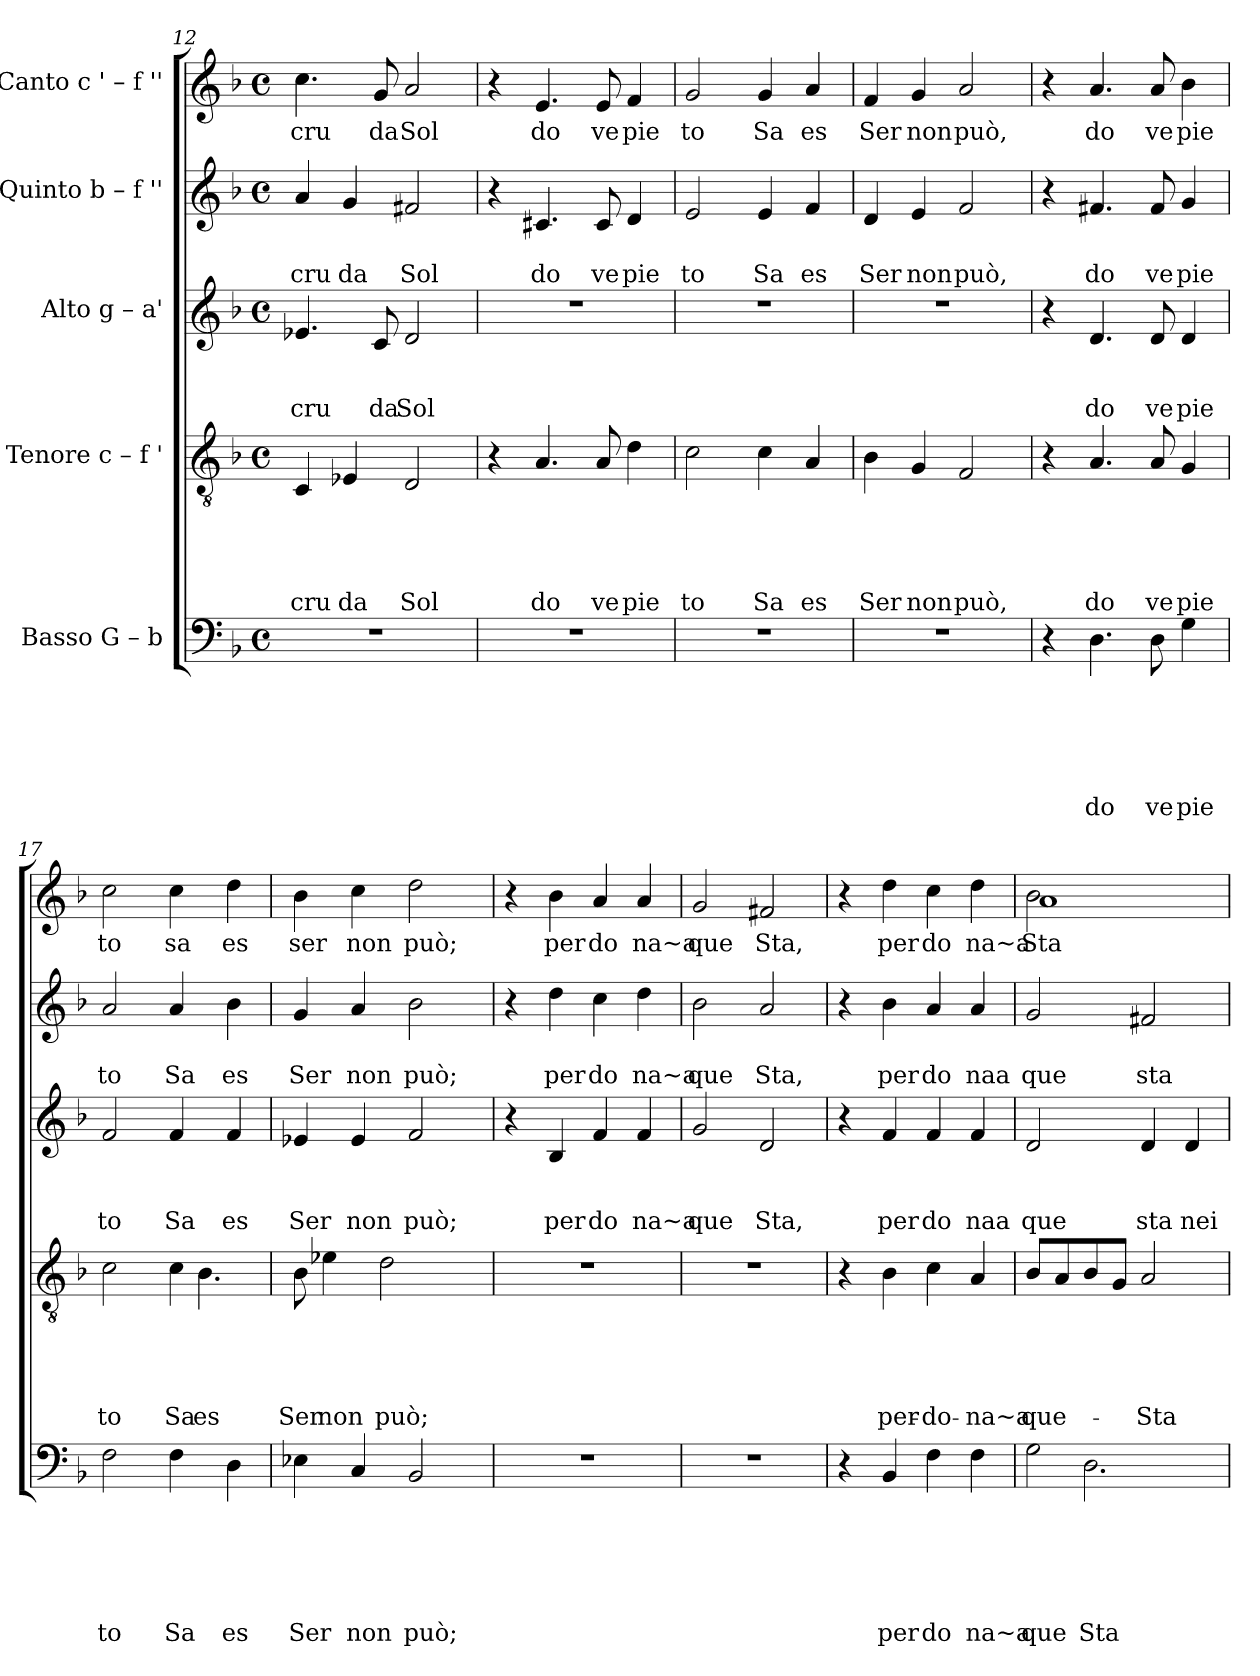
**kern	**text	**text	**text	**text	**text	**text	**kern	**text	**text	**text	**text	**text	**kern	**text	**text	**text	**kern	**text	**text	**kern	**text
*part5	*part5	*part5	*part5	*part5	*part5	*part5	*part4	*part4	*part4	*part4	*part4	*part4	*part3	*part3	*part3	*part3	*part2	*part2	*part2	*part1	*part1
*staff5	*staff5	*staff5	*staff5	*staff5	*staff5	*staff5	*staff4	*staff4	*staff4	*staff4	*staff4	*staff4	*staff3	*staff3	*staff3	*staff3	*staff2	*staff2	*staff2	*staff1	*staff1
*I"Basso G – b	*	*	*	*	*	*	*I"Tenore c – f '	*	*	*	*	*	*I"Alto g – a'	*	*	*	*I"Quinto b – f ''	*	*	*I"Canto c ' – f ''	*
!!LO:PB:g=z
*clefF4	*	*	*	*	*	*	*clefGv2	*	*	*	*	*	*clefG2	*	*	*	*clefG2	*	*	*clefG2	*
*k[b-]	*	*	*	*	*	*	*k[b-]	*	*	*	*	*	*k[b-]	*	*	*	*k[b-]	*	*	*k[b-]	*
*F:	*	*	*	*	*	*	*F:	*	*	*	*	*	*F:	*	*	*	*F:	*	*	*F:	*
*M4/4	*	*	*	*	*	*	*M4/4	*	*	*	*	*	*M4/4	*	*	*	*M4/4	*	*	*M4/4	*
*met(c)	*	*	*	*	*	*	*met(c)	*	*	*	*	*	*met(c)	*	*	*	*met(c)	*	*	*met(c)	*
=12	=12	=12	=12	=12	=12	=12	=12	=12	=12	=12	=12	=12	=12	=12	=12	=12	=12	=12	=12	=12	=12
!	!	!	!	!	!	!	!	!	!	!	!	!LO:LY:b	!	!	!	!LO:LY:b	!	!	!LO:LY:b	!	!LO:LY:b
1r	.	.	.	.	.	.	4C/	.	.	.	.	cru	4.e-X/	.	.	cru	4a/	.	cru	4.cc\	cru
!	!	!	!	!	!	!	!	!	!	!	!	!LO:LY:b	!	!	!	!	!	!	!LO:LY:b	!	!
.	.	.	.	.	.	.	4E-X/	.	.	.	.	da	.	.	.	.	4g/	.	da	.	.
!	!	!	!	!	!	!	!	!	!	!	!	!	!	!	!	!LO:LY:b	!	!	!	!	!LO:LY:b
.	.	.	.	.	.	.	.	.	.	.	.	.	8c/	.	.	da	.	.	.	8g/	da
!	!	!	!	!	!	!	!	!	!	!	!	!LO:LY:b	!	!	!	!LO:LY:b	!	!	!LO:LY:b	!	!LO:LY:b
.	.	.	.	.	.	.	2D/	.	.	.	.	Sol	2d/	.	.	Sol	2f#X/	.	Sol	2a/	Sol
=13	=13	=13	=13	=13	=13	=13	=13	=13	=13	=13	=13	=13	=13	=13	=13	=13	=13	=13	=13	=13	=13
1r	.	.	.	.	.	.	4r	.	.	.	.	.	1r	.	.	.	4r	.	.	4r	.
!	!	!	!	!	!	!	!	!	!	!	!	!LO:LY:b	!	!	!	!	!	!	!LO:LY:b	!	!LO:LY:b
.	.	.	.	.	.	.	4.A/	.	.	.	.	do	.	.	.	.	4.c#X/	.	do	4.e/	do
!	!	!	!	!	!	!	!	!	!	!	!	!LO:LY:b	!	!	!	!	!	!	!LO:LY:b	!	!LO:LY:b
.	.	.	.	.	.	.	8A/	.	.	.	.	ve	.	.	.	.	8c#/	.	ve	8e/	ve
!	!	!	!	!	!	!	!	!	!	!	!	!LO:LY:b	!	!	!	!	!	!	!LO:LY:b	!	!LO:LY:b
.	.	.	.	.	.	.	4d\	.	.	.	.	pie	.	.	.	.	4d/	.	pie	4f/	pie
=14	=14	=14	=14	=14	=14	=14	=14	=14	=14	=14	=14	=14	=14	=14	=14	=14	=14	=14	=14	=14	=14
!	!	!	!	!	!	!	!	!	!	!	!	!LO:LY:b	!	!	!	!	!	!	!LO:LY:b	!	!LO:LY:b
1r	.	.	.	.	.	.	2c\	.	.	.	.	to	1r	.	.	.	2e/	.	to	2g/	to
!	!	!	!	!	!	!	!	!	!	!	!	!LO:LY:b	!	!	!	!	!	!	!LO:LY:b	!	!LO:LY:b
.	.	.	.	.	.	.	4c\	.	.	.	.	Sa	.	.	.	.	4e/	.	Sa	4g/	Sa
!	!	!	!	!	!	!	!	!	!	!	!	!LO:LY:b	!	!	!	!	!	!	!LO:LY:b	!	!LO:LY:b
.	.	.	.	.	.	.	4A/	.	.	.	.	es	.	.	.	.	4f/	.	es	4a/	es
=15	=15	=15	=15	=15	=15	=15	=15	=15	=15	=15	=15	=15	=15	=15	=15	=15	=15	=15	=15	=15	=15
!	!	!	!	!	!	!	!	!	!	!	!	!LO:LY:b	!	!	!	!	!	!	!LO:LY:b	!	!LO:LY:b
1r	.	.	.	.	.	.	4B-\	.	.	.	.	Ser	1r	.	.	.	4d/	.	Ser	4f/	Ser
!	!	!	!	!	!	!	!	!	!	!	!	!LO:LY:b	!	!	!	!	!	!	!LO:LY:b	!	!LO:LY:b
.	.	.	.	.	.	.	4G/	.	.	.	.	non	.	.	.	.	4e/	.	non	4g/	non
!	!	!	!	!	!	!	!	!	!	!	!	!LO:LY:b	!	!	!	!	!	!	!LO:LY:b	!	!LO:LY:b
.	.	.	.	.	.	.	2F/	.	.	.	.	può,	.	.	.	.	2f/	.	può,	2a/	può,
=16	=16	=16	=16	=16	=16	=16	=16	=16	=16	=16	=16	=16	=16	=16	=16	=16	=16	=16	=16	=16	=16
4r	.	.	.	.	.	.	4r	.	.	.	.	.	4r	.	.	.	4r	.	.	4r	.
!	!	!	!	!	!	!LO:LY:b	!	!	!	!	!	!LO:LY:b	!	!	!	!LO:LY:b	!	!	!LO:LY:b	!	!LO:LY:b
4.D\	.	.	.	.	.	do	4.A/	.	.	.	.	do	4.d/	.	.	do	4.f#X/	.	do	4.a/	do
!	!	!	!	!	!	!LO:LY:b	!	!	!	!	!	!LO:LY:b	!	!	!	!LO:LY:b	!	!	!LO:LY:b	!	!LO:LY:b
8D\	.	.	.	.	.	ve	8A/	.	.	.	.	ve	8d/	.	.	ve	8f#/	.	ve	8a/	ve
!	!	!	!	!	!	!LO:LY:b	!	!	!	!	!	!LO:LY:b	!	!	!	!LO:LY:b	!	!	!LO:LY:b	!	!LO:LY:b
4G\	.	.	.	.	.	pie	4G/	.	.	.	.	pie	4d/	.	.	pie	4g/	.	pie	4b-\	pie
=17	=17	=17	=17	=17	=17	=17	=17	=17	=17	=17	=17	=17	=17	=17	=17	=17	=17	=17	=17	=17	=17
!	!	!	!	!	!	!LO:LY:b	!	!	!	!	!	!LO:LY:b	!	!	!	!LO:LY:b	!	!	!LO:LY:b	!	!LO:LY:b
*	*	*	*	*	*	*	*^	*	*	*	*	*	*	*	*	*	*	*	*	*	*
2F\	.	.	.	.	.	to	2c\	2ryy	.	.	.	.	to	2f/	.	.	to	2a/	.	to	2cc\	to
!	!	!	!	!	!	!LO:LY:b	!	!	!	!	!	!	!LO:LY:b	!	!	!	!LO:LY:b	!	!	!LO:LY:b	!	!LO:LY:b
4F\	.	.	.	.	.	Sa	4c\	8ryy	.	.	.	.	Sa	4f/	.	.	Sa	4a/	.	Sa	4cc\	sa
!	!	!	!	!	!	!	!	!	!	!	!	!	!LO:LY:b	!	!	!	!	!	!	!	!	!
.	.	.	.	.	.	.	.	4.B-\	.	.	.	.	es	.	.	.	.	.	.	.	.	.
!	!	!	!	!	!	!LO:LY:b	!	!	!	!	!	!	!	!	!	!	!LO:LY:b	!	!	!LO:LY:b	!	!LO:LY:b
4D\	.	.	.	.	.	es	4ryy	.	.	.	.	.	.	4f/	.	.	es	4b-\	.	es	4dd\	es
*	*	*	*	*	*	*	*v	*v	*	*	*	*	*	*	*	*	*	*	*	*	*	*
=18	=18	=18	=18	=18	=18	=18	=18	=18	=18	=18	=18	=18	=18	=18	=18	=18	=18	=18	=18	=18	=18
!	!	!	!	!	!	!LO:LY:b	!	!	!	!	!	!LO:LY:b	!	!	!	!LO:LY:b	!	!	!LO:LY:b	!	!LO:LY:b
4E-X\	.	.	.	.	.	Ser	8B-\	.	.	.	.	Ser	4e-X/	.	.	Ser	4g/	.	Ser	4b-\	ser
!	!	!	!	!	!	!	!	!	!	!	!	!LO:LY:b	!	!	!	!	!	!	!	!	!
.	.	.	.	.	.	.	4e-X\	.	.	.	.	non	.	.	.	.	.	.	.	.	.
!	!	!	!	!	!	!LO:LY:b	!	!	!	!	!	!	!	!	!	!LO:LY:b	!	!	!LO:LY:b	!	!LO:LY:b
4C/	.	.	.	.	.	non	.	.	.	.	.	.	4e-/	.	.	non	4a/	.	non	4cc\	non
!	!	!	!	!	!	!	!	!	!	!	!	!LO:LY:b	!	!	!	!	!	!	!	!	!
.	.	.	.	.	.	.	2d\	.	.	.	.	può;	.	.	.	.	.	.	.	.	.
!	!	!	!	!	!	!LO:LY:b	!	!	!	!	!	!	!	!	!	!LO:LY:b	!	!	!LO:LY:b	!	!LO:LY:b
2BB-/	.	.	.	.	.	può;	.	.	.	.	.	.	2f/	.	.	può;	2b-\	.	può;	2dd\	può;
.	.	.	.	.	.	.	8ryy	.	.	.	.	.	.	.	.	.	.	.	.	.	.
!!LO:LB:g=z
=19	=19	=19	=19	=19	=19	=19	=19	=19	=19	=19	=19	=19	=19	=19	=19	=19	=19	=19	=19	=19	=19
1r	.	.	.	.	.	.	1r	.	.	.	.	.	4r	.	.	.	4r	.	.	4r	.
!	!	!	!	!	!	!	!	!	!	!	!	!	!	!	!	!LO:LY:b	!	!	!LO:LY:b	!	!LO:LY:b
.	.	.	.	.	.	.	.	.	.	.	.	.	4B-/	.	.	per	4dd\	.	per	4b-\	per
!	!	!	!	!	!	!	!	!	!	!	!	!	!	!	!	!LO:LY:b	!	!	!LO:LY:b	!	!LO:LY:b
.	.	.	.	.	.	.	.	.	.	.	.	.	4f/	.	.	do	4cc\	.	do	4a/	do
!	!	!	!	!	!	!	!	!	!	!	!	!	!	!	!	!LO:LY:b	!	!	!LO:LY:b	!	!LO:LY:b
.	.	.	.	.	.	.	.	.	.	.	.	.	4f/	.	.	na~a	4dd\	.	na~a	4a/	na~a
=20	=20	=20	=20	=20	=20	=20	=20	=20	=20	=20	=20	=20	=20	=20	=20	=20	=20	=20	=20	=20	=20
!	!	!	!	!	!	!	!	!	!	!	!	!	!	!	!	!LO:LY:b	!	!	!LO:LY:b	!	!LO:LY:b
1r	.	.	.	.	.	.	1r	.	.	.	.	.	2g/	.	.	que	2b-\	.	que	2g/	que
!	!	!	!	!	!	!	!	!	!	!	!	!	!	!	!	!LO:LY:b	!	!	!LO:LY:b	!	!LO:LY:b
.	.	.	.	.	.	.	.	.	.	.	.	.	2d/	.	.	Sta,	2a/	.	Sta,	2f#X/	Sta,
=21	=21	=21	=21	=21	=21	=21	=21	=21	=21	=21	=21	=21	=21	=21	=21	=21	=21	=21	=21	=21	=21
4r	.	.	.	.	.	.	4r	.	.	.	.	.	4r	.	.	.	4r	.	.	4r	.
!	!	!	!	!	!	!LO:LY:b	!	!	!	!	!	!LO:LY:b	!	!	!	!LO:LY:b	!	!	!LO:LY:b	!	!LO:LY:b
4BB-/	.	.	.	.	.	per	4B-\	.	.	.	.	per-	4f/	.	.	per	4b-\	.	per	4dd\	per
!	!	!	!	!	!	!LO:LY:b	!	!	!	!	!	!LO:LY:b	!	!	!	!LO:LY:b	!	!	!LO:LY:b	!	!LO:LY:b
4F\	.	.	.	.	.	do	4c\	.	.	.	.	-do-	4f/	.	.	do	4a/	.	do	4cc\	do
!	!	!	!	!	!	!LO:LY:b	!	!	!	!	!	!LO:LY:b	!	!	!	!LO:LY:b	!	!	!LO:LY:b	!	!LO:LY:b
4F\	.	.	.	.	.	na~a	4A/	.	.	.	.	-na~a	4f/	.	.	na­a	4a/	.	na­a	4dd\	na~a
=22	=22	=22	=22	=22	=22	=22	=22	=22	=22	=22	=22	=22	=22	=22	=22	=22	=22	=22	=22	=22	=22
!	!	!	!	!	!	!LO:LY:b	!	!	!	!	!	!LO:LY:b	!	!	!	!LO:LY:b	!	!	!LO:LY:b	!	!LO:LY:b
*^	*	*	*	*	*	*	*	*	*	*	*	*	*	*	*	*	*	*	*	*^	*
!	!	!	!	!	!	!	!	!	!	!	!	!	!	!	!	!	!	!	!	!	!	!	!LO:LY:b
2G\	4ryy	.	.	.	.	.	que	8B-/L	.	.	.	.	que-	2d/	.	.	que	2g/	.	que	2b-\	1a	Sta
.	.	.	.	.	.	.	.	8A/	.	.	.	.	.	.	.	.	.	.	.	.	.	.	.
!	!	!	!	!	!	!	!LO:LY:b	!	!	!	!	!	!	!	!	!	!	!	!	!	!	!	!
.	2.D\	.	.	.	.	.	Sta	8B-/	.	.	.	.	.	.	.	.	.	.	.	.	.	.	.
.	.	.	.	.	.	.	.	8G/J	.	.	.	.	.	.	.	.	.	.	.	.	.	.	.
!	!	!	!	!	!	!	!	!	!	!	!	!	!LO:LY:b	!	!	!	!LO:LY:b	!	!	!LO:LY:b	!	!	!
2ryy	.	.	.	.	.	.	.	2A/	.	.	.	.	-Sta	4d/	.	.	sta	2f#X/	.	sta	2ryy	.	.
!	!	!	!	!	!	!	!	!	!	!	!	!	!	!	!	!	!LO:LY:b	!	!	!	!	!	!
.	.	.	.	.	.	.	.	.	.	.	.	.	.	4d/	.	.	nei	.	.	.	.	.	.
*v	*v	*	*	*	*	*	*	*	*	*	*	*	*	*	*	*	*	*	*	*	*v	*v	*
=	=	=	=	=	=	=	=	=	=	=	=	=	=	=	=	=	=	=	=	=	=
*-	*-	*-	*-	*-	*-	*-	*-	*-	*-	*-	*-	*-	*-	*-	*-	*-	*-	*-	*-	*-	*-
